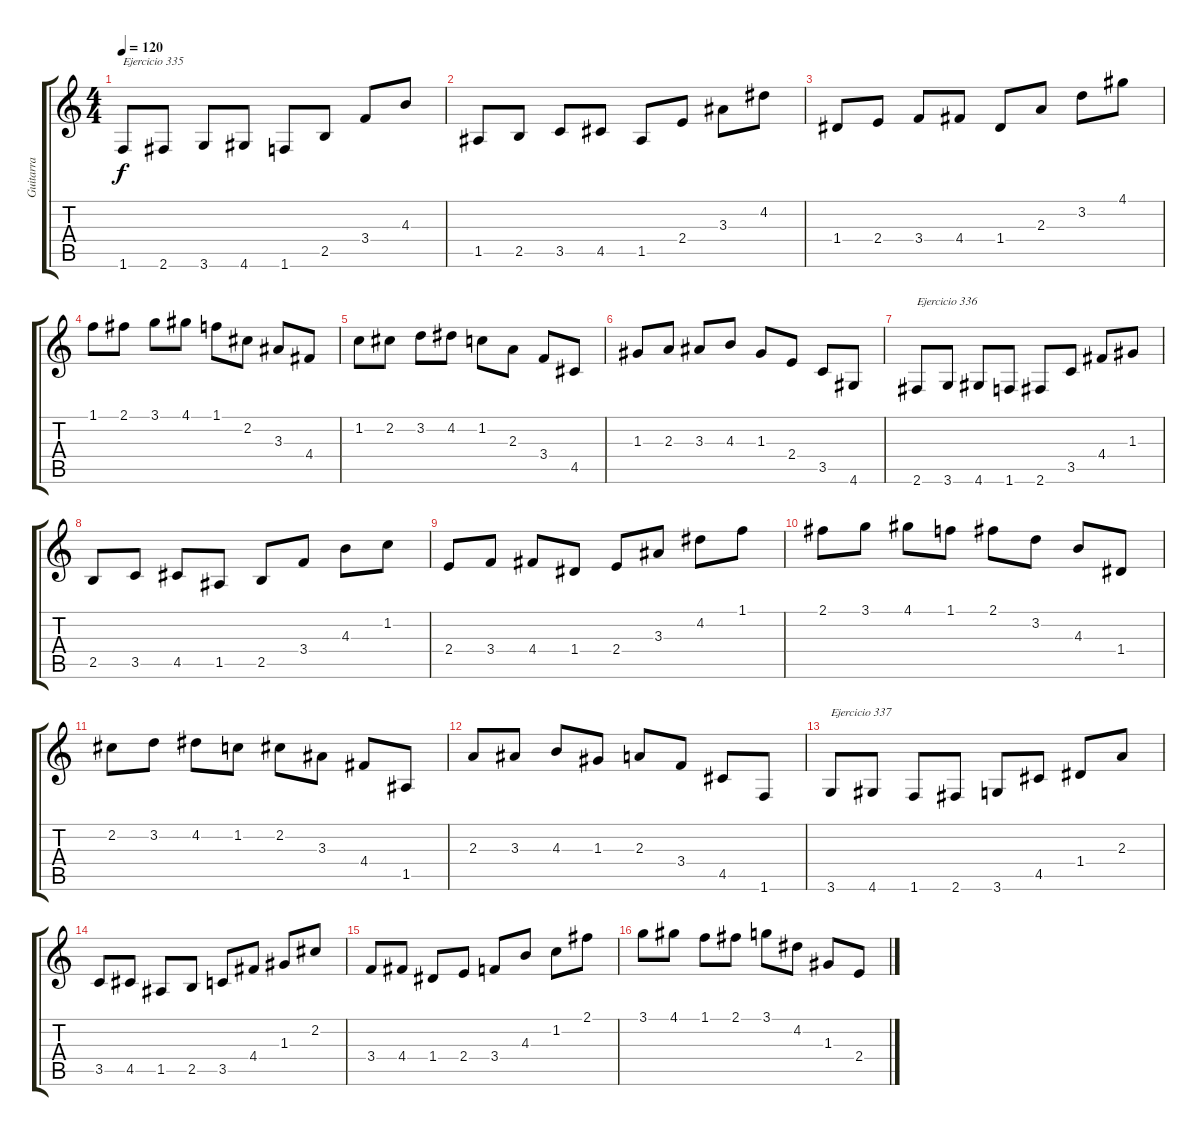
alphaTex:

\track ("Guitarra " "Guitarra ") {instrument acousticguitarnylon}
\staff {score tabs}
\tuning (E4 B3 G3 D3 A2 E2) {hide}
\ts (4 4)
\tempo 120
\clef g2
\ks c
1.6.8{txt "Ejercicio 335" dy f instrument acousticguitarnylon} 2.6.8 3.6.8 4.6.8 1.6.8 2.5.8 3.4.8 4.3.8 |
1.5.8 2.5.8 3.5.8 4.5.8 1.5.8 2.4.8 3.3.8 4.2.8 |
1.4.8 2.4.8 3.4.8 4.4.8 1.4.8 2.3.8 3.2.8 4.1.8 |
1.1.8 2.1.8 3.1.8 4.1.8 1.1.8 2.2.8 3.3.8 4.4.8 |
1.2.8 2.2.8 3.2.8 4.2.8 1.2.8 2.3.8 3.4.8 4.5.8 |
1.3.8 2.3.8 3.3.8 4.3.8 1.3.8 2.4.8 3.5.8 4.6.8 |
2.6.8{txt "Ejercicio 336"} 3.6.8 4.6.8 1.6.8 2.6.8 3.5.8 4.4.8 1.3.8 |
2.5.8 3.5.8 4.5.8 1.5.8 2.5.8 3.4.8 4.3.8 1.2.8 |
2.4.8 3.4.8 4.4.8 1.4.8 2.4.8 3.3.8 4.2.8 1.1.8 |
2.1.8 3.1.8 4.1.8 1.1.8 2.1.8 3.2.8 4.3.8 1.4.8 |
2.2.8 3.2.8 4.2.8 1.2.8 2.2.8 3.3.8 4.4.8 1.5.8 |
2.3.8 3.3.8 4.3.8 1.3.8 2.3.8 3.4.8 4.5.8 1.6.8 |
3.6.8{txt "Ejercicio 337"} 4.6.8 1.6.8 2.6.8 3.6.8 4.5.8 1.4.8 2.3.8 |
3.5.8 4.5.8 1.5.8 2.5.8 3.5.8 4.4.8 1.3.8 2.2.8 |
3.4.8 4.4.8 1.4.8 2.4.8 3.4.8 4.3.8 1.2.8 2.1.8 |
3.1.8 4.1.8 1.1.8 2.1.8 3.1.8 4.2.8 1.3.8 2.4.8
